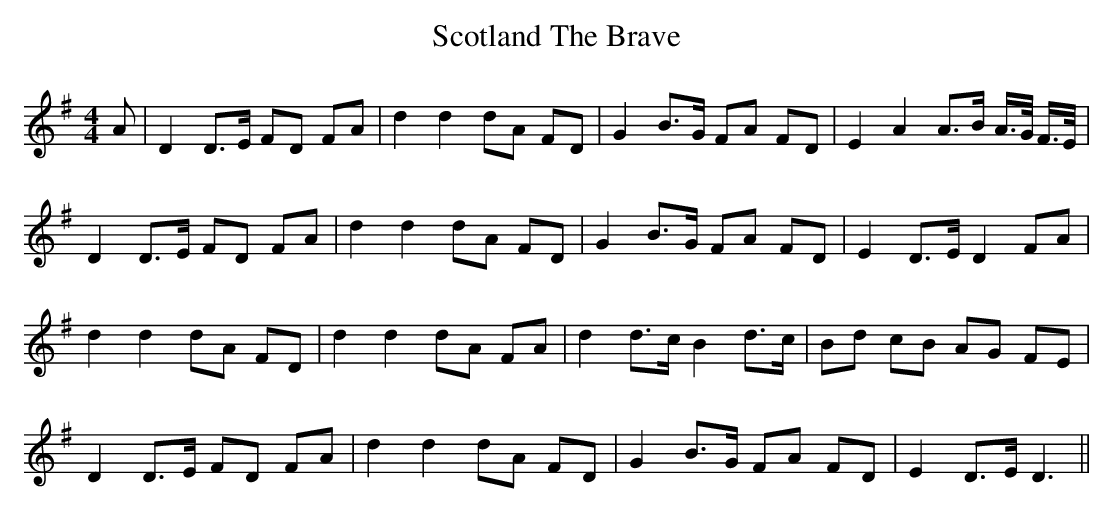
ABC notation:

X:1
T:Scotland The Brave
E:7
L:1/8
M:4/4
K:Gmaj clef=treble
A |\
D2 D>E FD FA | d2 d2 dA FD | G2 B>G FA FD | E2 A2 A>B A/2>G/2 F/2>E/2 |
D2 D>E FD FA | d2 d2 dA FD | G2 B>G FA FD | E2 D>E D2 FA |
d2 d2 dA FD | d2 d2 dA FA | d2 d>c B2 d>c | Bd cB AG FE |
D2 D>E FD FA | d2 d2 dA FD | G2 B>G FA FD | E2 D>E D3 ||
